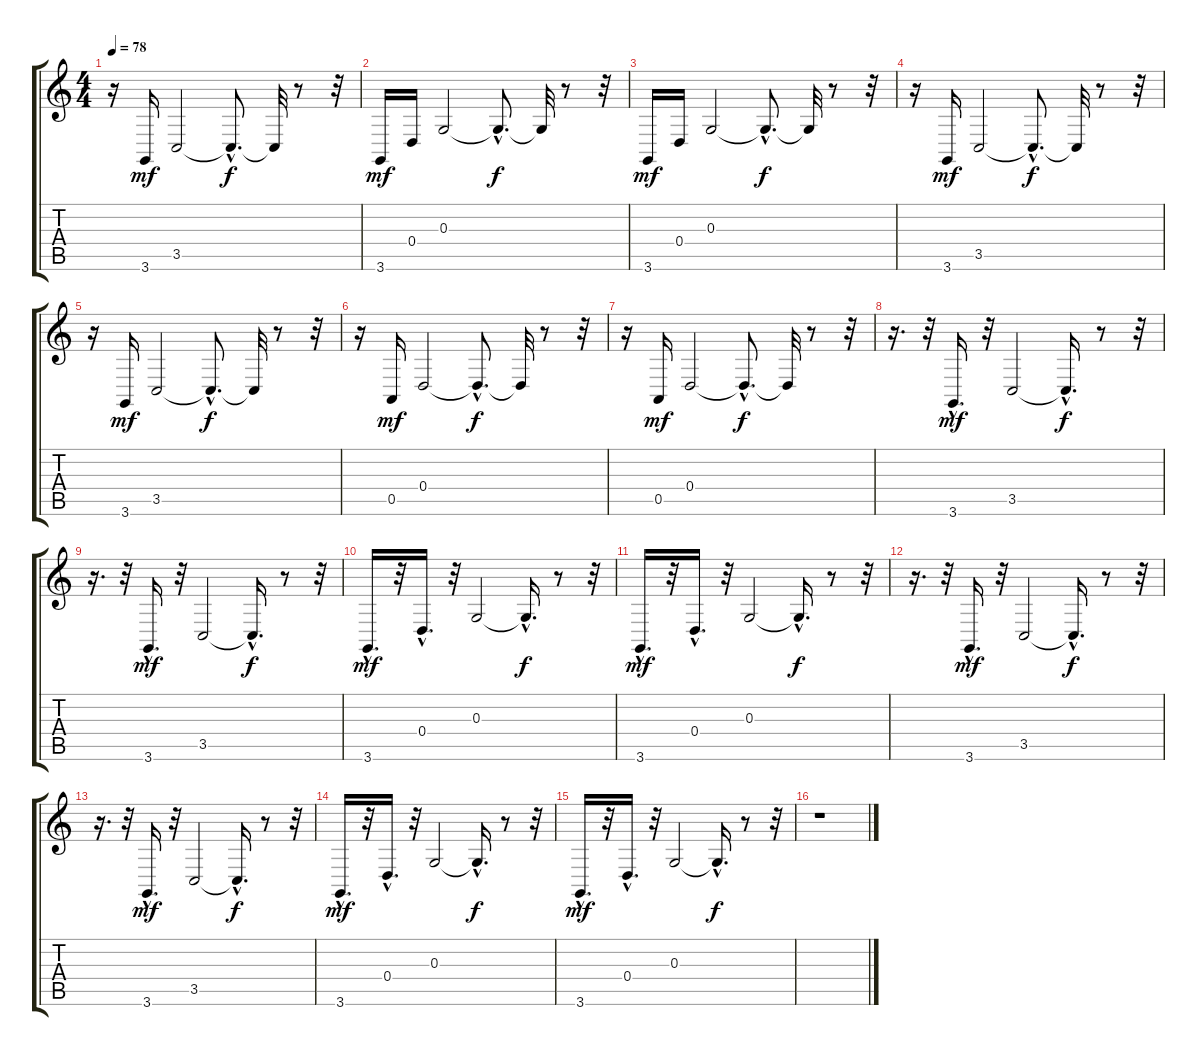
\track "" {instrument acousticgrandpiano}
\staff {score tabs}
\tuning (E4 B3 G3 D3 A2 E2) {hide}
\ts (4 4)
\tempo 78
\clef g2
\ks c
r.16{dy mf} 3.6.16 3.5.2 3.5{hac t}.8{d dy f} 3.5{t}.32 r.8 r.32 |
3.6.16{dy mf} 0.4.16 0.3.2 0.3{hac t}.8{d dy f} 0.3{t}.32 r.8 r.32 |
3.6.16{dy mf} 0.4.16 0.3.2 0.3{hac t}.8{d dy f} 0.3{t}.32 r.8 r.32 |
r.16 3.6.16{dy mf} 3.5.2 3.5{hac t}.8{d dy f} 3.5{t}.32 r.8 r.32 |
r.16 3.6.16{dy mf} 3.5.2 3.5{hac t}.8{d dy f} 3.5{t}.32 r.8 r.32 |
r.16 0.5.16{dy mf} 0.4.2 0.4{hac t}.8{d dy f} 0.4{t}.32 r.8 r.32 |
r.16 0.5.16{dy mf} 0.4.2 0.4{hac t}.8{d dy f} 0.4{t}.32 r.8 r.32 |
r.16{d} r.32 3.6{hac}.16{d dy mf} r.32 3.5.2 3.5{hac t}.16{d dy f} r.8 r.32 |
r.16{d} r.32 3.6{hac}.16{d dy mf} r.32 3.5.2 3.5{hac t}.16{d dy f} r.8 r.32 |
3.6{hac}.16{d dy mf} r.32 0.4{hac}.16{d} r.32 0.3.2 0.3{hac t}.16{d dy f} r.8 r.32 |
3.6{hac}.16{d dy mf} r.32 0.4{hac}.16{d} r.32 0.3.2 0.3{hac t}.16{d dy f} r.8 r.32 |
r.16{d} r.32 3.6{hac}.16{d dy mf} r.32 3.5.2 3.5{hac t}.16{d dy f} r.8 r.32 |
r.16{d} r.32 3.6{hac}.16{d dy mf} r.32 3.5.2 3.5{hac t}.16{d dy f} r.8 r.32 |
3.6{hac}.16{d dy mf} r.32 0.4{hac}.16{d} r.32 0.3.2 0.3{hac t}.16{d dy f} r.8 r.32 |
3.6{hac}.16{d dy mf} r.32 0.4{hac}.16{d} r.32 0.3.2 0.3{hac t}.16{d dy f} r.8 r.32 |
r.1
